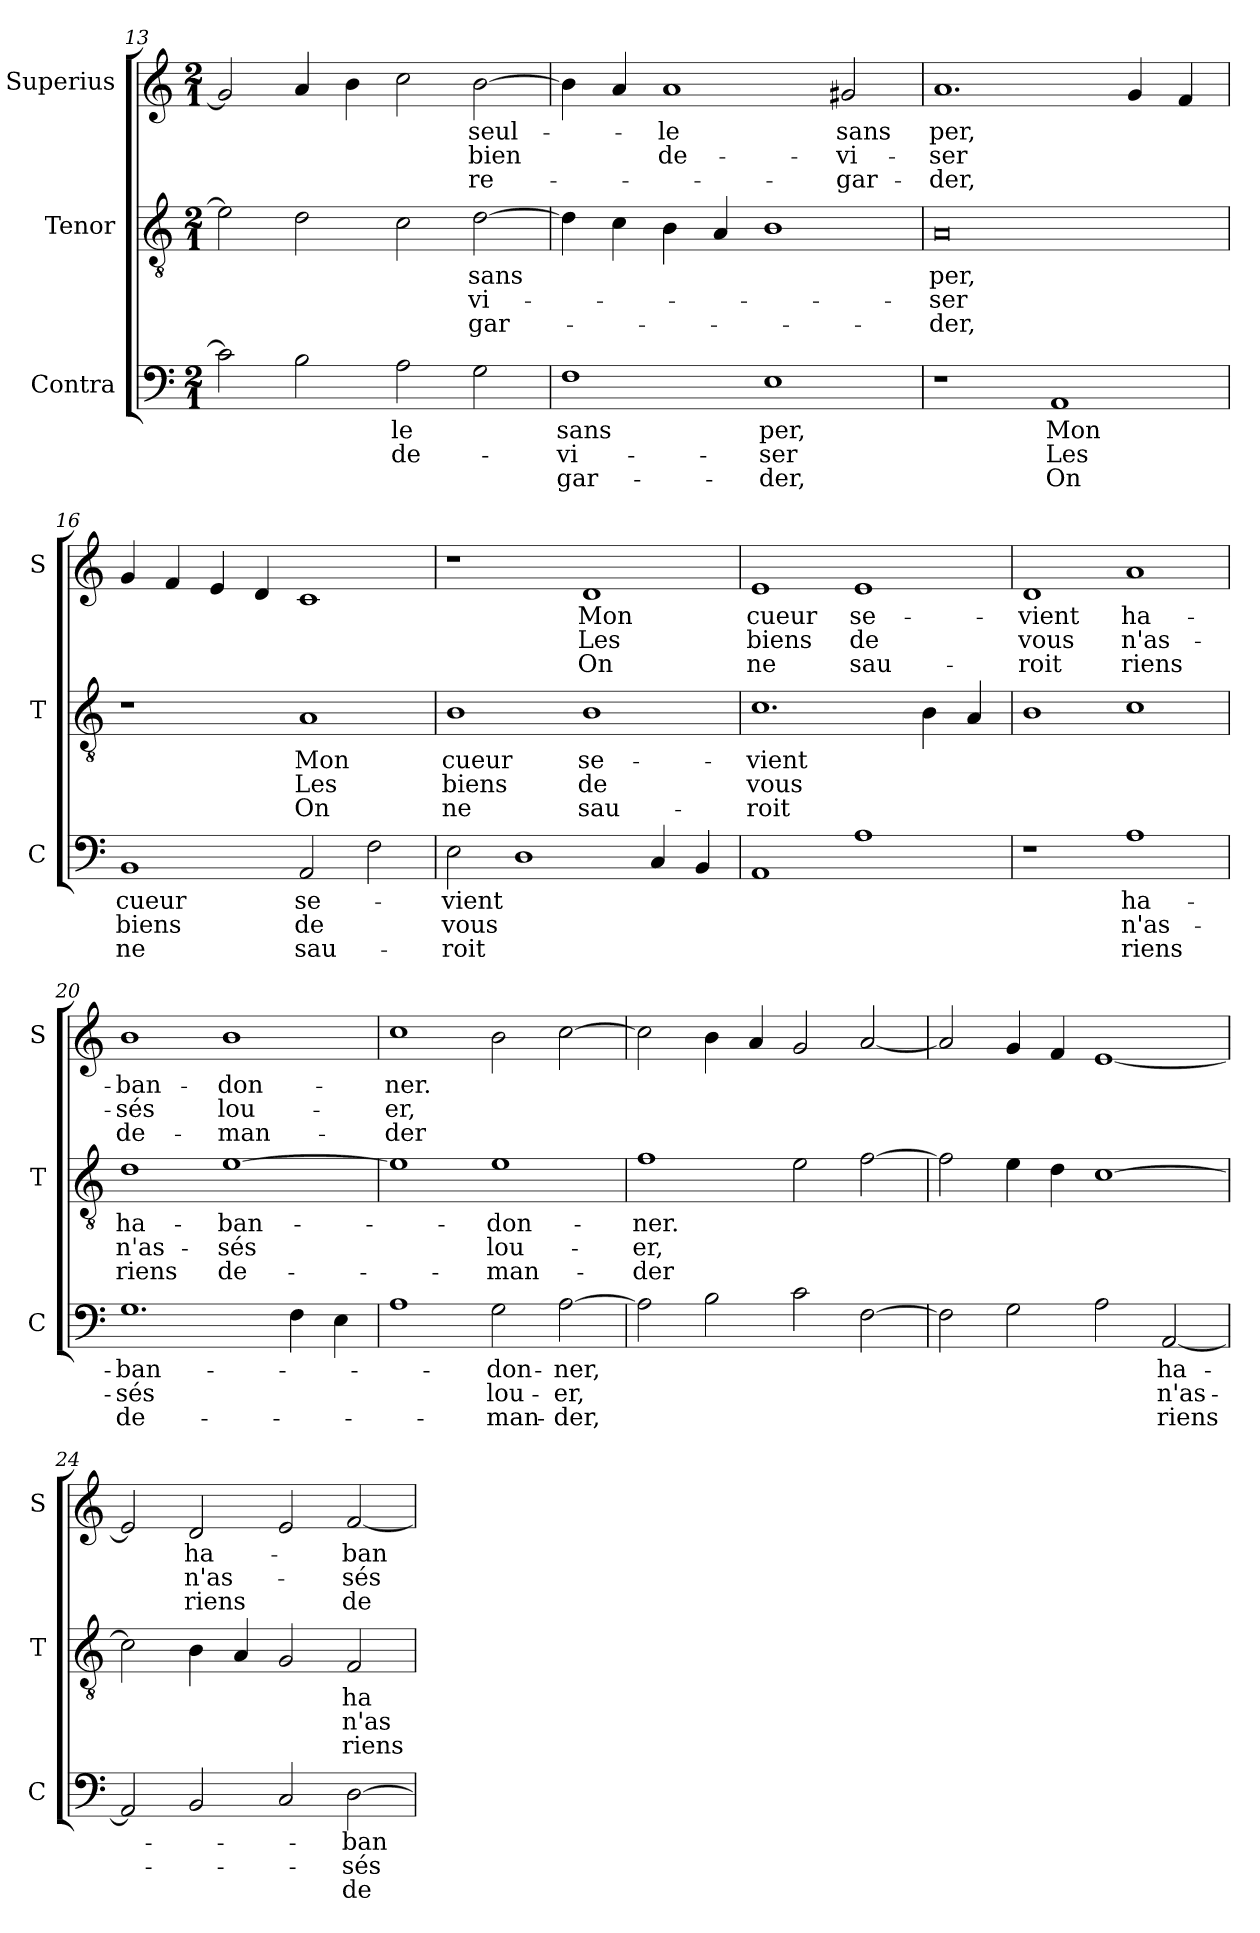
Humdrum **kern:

**kern	**text	**text	**text	**kern	**text	**text	**text	**kern	**text	**text	**text
*part3	*part3	*part3	*part3	*part2	*part2	*part2	*part2	*part1	*part1	*part1	*part1
*staff3	*staff3	*staff3	*staff3	*staff2	*staff2	*staff2	*staff2	*staff1	*staff1	*staff1	*staff1
*I"Contra	*	*	*	*I"Tenor	*	*	*	*I"Superius	*	*	*
*I'C	*	*	*	*I'T	*	*	*	*I'S	*	*	*
*clefF4	*	*	*	*clefGv2	*	*	*	*clefG2	*	*	*
*k[]	*	*	*	*k[]	*	*	*	*k[]	*	*	*
*M2/1	*	*	*	*M2/1	*	*	*	*M2/1	*	*	*
=13	=13	=13	=13	=13	=13	=13	=13	=13	=13	=13	=13
2c\]	.	.	.	2e\]	.	.	.	2g/]	.	.	.
2B\	.	.	.	2d\	.	.	.	4a/	.	.	.
.	.	.	.	.	.	.	.	4b\	.	.	.
2A\	-le	de-	.	2c\	.	.	.	2cc\	.	.	.
2G\	.	.	.	[2d\	sans	-vi--	-gar-	[2b\	seul-	bien	re-
=14	=14	=14	=14	=14	=14	=14	=14	=14	=14	=14	=14
1F	sans	-vi--	-gar-	4d\]	.	.	.	4b\]	.	.	.
.	.	.	.	4c\	.	.	.	4a/	.	.	.
.	.	.	.	4B\	.	.	.	1a	-le	de-	.
.	.	.	.	4A/	.	.	.	.	.	.	.
1E	per,	-ser	-der,	1B	.	.	.	.	.	.	.
.	.	.	.	.	.	.	.	2g#X/	sans	-vi--	-gar-
=15	=15	=15	=15	=15	=15	=15	=15	=15	=15	=15	=15
1r	.	.	.	0A	per,	-ser	-der,	1.a	per,	-ser	-der,
1AA	Mon	Les	On	.	.	.	.	.	.	.	.
.	.	.	.	.	.	.	.	4g/	.	.	.
.	.	.	.	.	.	.	.	4f/	.	.	.
=16	=16	=16	=16	=16	=16	=16	=16	=16	=16	=16	=16
1BB	cueur	biens	ne	1r	.	.	.	4g/	.	.	.
.	.	.	.	.	.	.	.	4f/	.	.	.
.	.	.	.	.	.	.	.	4e/	.	.	.
.	.	.	.	.	.	.	.	4d/	.	.	.
2AA/	se-	de	sau-	1A	Mon	Les	On	1c	.	.	.
2F\	.	.	.	.	.	.	.	.	.	.	.
=17	=17	=17	=17	=17	=17	=17	=17	=17	=17	=17	=17
2E\	vient	vous	-roit	1B	cueur	biens	ne	1r	.	.	.
1D	.	.	.	.	.	.	.	.	.	.	.
.	.	.	.	1B	se-	de	sau-	1d	Mon	Les	On
4C/	.	.	.	.	.	.	.	.	.	.	.
4BB/	.	.	.	.	.	.	.	.	.	.	.
=18	=18	=18	=18	=18	=18	=18	=18	=18	=18	=18	=18
1AA	.	.	.	1.c	vient	vous	-roit	1e	cueur	biens	ne
1A	.	.	.	.	.	.	.	1e	se-	de	sau-
.	.	.	.	4B\	.	.	.	.	.	.	.
.	.	.	.	4A/	.	.	.	.	.	.	.
=19	=19	=19	=19	=19	=19	=19	=19	=19	=19	=19	=19
1r	.	.	.	1B	.	.	.	1d	vient	vous	-roit
1A	ha-	n'as-	riens	1c	.	.	.	1a	ha-	n'as-	riens
=20	=20	=20	=20	=20	=20	=20	=20	=20	=20	=20	=20
1.G	-ban-	-sés	de-	1d	ha-	n'as-	riens	1b	-ban-	-sés	de-
.	.	.	.	[1e	-ban-	-sés	de-	1b	-don-	lou-	-man-
4F\	.	.	.	.	.	.	.	.	.	.	.
4E\	.	.	.	.	.	.	.	.	.	.	.
=21	=21	=21	=21	=21	=21	=21	=21	=21	=21	=21	=21
1A	.	.	.	1e]	.	.	.	1cc	-ner.	-er,	-der
2G\	-don-	lou-	-man-	1e	-don-	lou-	-man-	2b\	.	.	.
[2A\	-ner,	-er,	-der,	.	.	.	.	[2cc\	.	.	.
=22	=22	=22	=22	=22	=22	=22	=22	=22	=22	=22	=22
2A\]	.	.	.	1f	-ner.	-er,	-der	2cc\]	.	.	.
2B\	.	.	.	.	.	.	.	4b\	.	.	.
.	.	.	.	.	.	.	.	4a/	.	.	.
2c\	.	.	.	2e\	.	.	.	2g/	.	.	.
[2F\	.	.	.	[2f\	.	.	.	[2a/	.	.	.
=23	=23	=23	=23	=23	=23	=23	=23	=23	=23	=23	=23
2F\]	.	.	.	2f\]	.	.	.	2a/]	.	.	.
2G\	.	.	.	4e\	.	.	.	4g/	.	.	.
.	.	.	.	4d\	.	.	.	4f/	.	.	.
2A\	.	.	.	[1c	.	.	.	[1e	.	.	.
[2AA/	ha-	n'as-	riens	.	.	.	.	.	.	.	.
=24	=24	=24	=24	=24	=24	=24	=24	=24	=24	=24	=24
2AA/]	.	.	.	2c\]	.	.	.	2e/]	.	.	.
2BB/	.	.	.	4B\	.	.	.	2d/	ha-	n'as-	riens
.	.	.	.	4A/	.	.	.	.	.	.	.
2C/	.	.	.	2G/	.	.	.	2e/	.	.	.
[2D\	-ban-	-sés	de-	2F/	ha-	n'as-	riens	[2f/	-ban-	-sés	de-
=	=	=	=	=	=	=	=	=	=	=	=
*-	*-	*-	*-	*-	*-	*-	*-	*-	*-	*-	*-
